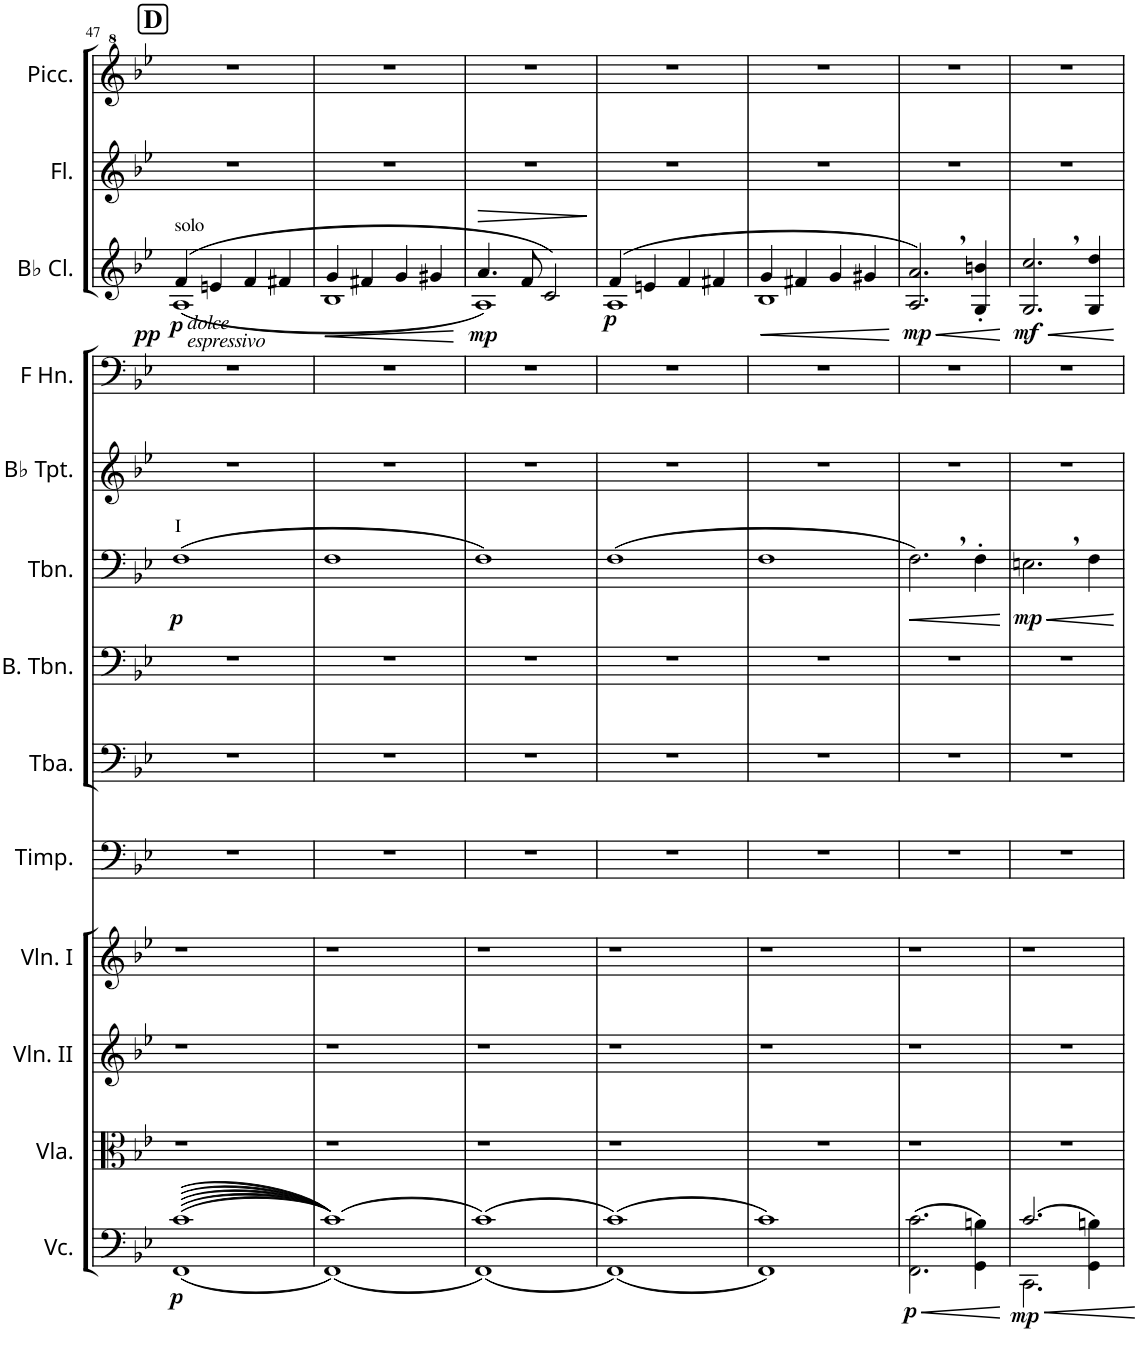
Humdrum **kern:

**kern	**dynam	**kern	**kern	**kern	**kern	**kern	**kern	**kern	**dynam	**kern	**kern	**kern	**dynam	**kern	**dynam	**kern	**kern
*part14	*part14	*part13	*part12	*part11	*part10	*part9	*part8	*part7	*part7	*part6	*part5	*part4	*part4	*part3	*part3	*part2	*part1
*staff14	*staff14	*staff13	*staff12	*staff11	*staff10	*staff9	*staff8	*staff7	*staff7	*staff6	*staff5	*staff4	*staff4	*staff3	*staff3	*staff2	*staff1
*I"Violoncello	*	*I"Viola	*I"Violin II	*I"Violin I	*I"Timpani	*I"Tuba	*I"Bass Trombone	*I"Trombone	*	*I"Bb Trumpet	*I"Horn in F	*I"Bassoon	*	*I"Bb Clarinet	*	*I"Flute	*I"Piccolo
*I'Vc.	*	*I'Vla.	*I'Vln. II	*I'Vln. I	*I'Timp.	*I'Tba.	*I'B. Tbn.	*I'Tbn.	*	*I'Bb Tpt.	*	*I'Bsn.	*	*I'Bb Cl.	*	*I'Fl.	*I'Picc.
!!LO:PB:g=z
*clefF4	*	*clefC3	*clefG2	*clefG2	*clefF4	*clefF4	*clefF4	*clefF4	*	*clefG2	*clefF4	*clefF4	*	*clefG2	*	*clefG2	*clefG^2
*	*	*	*	*	*	*	*	*	*	*ITrd1c2	*ITrd4c7	*	*	*ITrd1c2	*	*	*ITrd-7c-12
*k[b-e-]	*	*k[b-e-]	*k[b-e-]	*k[b-e-]	*k[b-e-]	*k[b-e-]	*k[b-e-]	*k[b-e-]	*	*k[b-e-]	*k[b-e-]	*k[b-e-]	*	*k[b-e-]	*	*k[b-e-]	*k[b-e-]
*M4/4	*	*M4/4	*M4/4	*M4/4	*M4/4	*M4/4	*M4/4	*M4/4	*	*M4/4	*M4/4	*M4/4	*	*M4/4	*	*M4/4	*M4/4
!!LO:REH:place=s1:a:B:cj:fs=14:t=D
=47	=47	=47	=47	=47	=47	=47	=47	=47	=47	=47	=47	=47	=47	=47	=47	=47	=47
*^	*	*	*	*	*	*	*	*	*	*	*	*	*	*^	*	*	*
!	!	!	!	!	!	!	!	!	!	!	!	!	!	!	!LO:TX:a:t=solo	!	!	!	!
!	!	!	!	!	!	!	!	!	!	!	!	!	!	!	!LO:TX:b:i:t=espressivo	!	!	!	!
!	!	!	!	!	!	!	!	!	!	!	!	!	!	!	!LO:TX:b:i:t=dolce	!	!	!	!
!	!	!	!	!	!	!	!	!	!LO:TX:a:t=I	!	!	!	!	!	!	!	!	!	!
!	!	!LO:DY:b	!	!	!	!	!	!	!	!LO:DY:b	!	!	!	!LO:DY:b	!	!	!LO:DY:b	!	!
!	!	!	!	!	!	!	!	!	!	!	!	!	!	!	!	!	!LO:DY:n=1:b	!	!
(((((1c	(1FF	p	1r	1r	1r	1r	1r	1r	(1F	p	1r	1r	(1FF	p	(4f/	(1A	p pp	1r	1r
.	.	.	.	.	.	.	.	.	.	.	.	.	.	.	4en/	.	.	.	.
.	.	.	.	.	.	.	.	.	.	.	.	.	.	.	4f/	.	.	.	.
.	.	.	.	.	.	.	.	.	.	.	.	.	.	.	4f#X/	.	.	.	.
=48	=48	=48	=48	=48	=48	=48	=48	=48	=48	=48	=48	=48	=48	=48	=48	=48	=48	=48	=48
!	!	!	!	!	!	!	!	!	!	!	!	!	!	!	!	!	!LO:HP:b	!	!
(1c)))))	(1FF)	.	1r	1r	1r	1r	1r	1r	1F	.	1r	1r	1FF	.	4g/	1B-	<	1r	1r
.	.	.	.	.	.	.	.	.	.	.	.	.	.	.	4f#X/	.	.	.	.
.	.	.	.	.	.	.	.	.	.	.	.	.	.	.	4g/	.	.	.	.
.	.	.	.	.	.	.	.	.	.	.	.	.	.	.	4g#X/	.	.	.	.
*v	*v	*	*	*	*	*	*	*	*	*	*	*	*	*	*v	*v	*	*	*
.	.	.	.	.	.	.	.	.	.	.	.	.	.	.	[	.	.
=49	=49	=49	=49	=49	=49	=49	=49	=49	=49	=49	=49	=49	=49	=49	=49	=49	=49
*^	*	*	*	*	*	*	*	*	*	*	*	*	*	*	*	*	*
!	!	!	!	!	!	!	!	!	!	!	!	!	!	!	!	!LO:HP:b	!	!
*	*	*	*	*	*	*	*	*	*	*	*	*	*	*	*^	*	*	*
!	!	!	!	!	!	!	!	!	!	!	!	!	!	!	!	!	!LO:DY:n=1:b	!	!
(1c)	(1FF)	.	1r	1r	1r	1r	1r	1r	1F)	.	1r	1r	1FF)	.	4.a/	1A)	> mp	1r	1r
.	.	.	.	.	.	.	.	.	.	.	.	.	.	.	8f/	.	.	.	.
.	.	.	.	.	.	.	.	.	.	.	.	.	.	.	2c/)	.	.	.	.
*v	*v	*	*	*	*	*	*	*	*	*	*	*	*	*	*v	*v	*	*	*
.	.	.	.	.	.	.	.	.	.	.	.	.	.	.	]	.	.
=50	=50	=50	=50	=50	=50	=50	=50	=50	=50	=50	=50	=50	=50	=50	=50	=50	=50
*^	*	*	*	*	*	*	*	*	*	*	*	*	*	*^	*	*	*
!	!	!	!	!	!	!	!	!	!	!	!	!	!	!LO:DY:b	!	!	!LO:DY:b	!	!
(1c)	(1FF)	.	1r	1r	1r	1r	1r	1r	(1F	.	1r	1r	(1FF	p	(4f/	1A	p	1r	1r
.	.	.	.	.	.	.	.	.	.	.	.	.	.	.	4en/	.	.	.	.
.	.	.	.	.	.	.	.	.	.	.	.	.	.	.	4f/	.	.	.	.
.	.	.	.	.	.	.	.	.	.	.	.	.	.	.	4f#X/	.	.	.	.
=51	=51	=51	=51	=51	=51	=51	=51	=51	=51	=51	=51	=51	=51	=51	=51	=51	=51	=51	=51
!	!	!	!	!	!	!	!	!	!	!	!	!	!	!	!	!	!LO:HP:b	!	!
1c)	1FF)	.	1r	1r	1r	1r	1r	1r	1F	.	1r	1r	1FF	.	4g/	1B-	<	1r	1r
.	.	.	.	.	.	.	.	.	.	.	.	.	.	.	4f#X/	.	.	.	.
.	.	.	.	.	.	.	.	.	.	.	.	.	.	.	4g/	.	.	.	.
.	.	.	.	.	.	.	.	.	.	.	.	.	.	.	4g#X/	.	.	.	.
*v	*v	*	*	*	*	*	*	*	*	*	*	*	*	*	*v	*v	*	*	*
.	.	.	.	.	.	.	.	.	.	.	.	.	.	.	[	.	.
=52	=52	=52	=52	=52	=52	=52	=52	=52	=52	=52	=52	=52	=52	=52	=52	=52	=52
!	!LO:HP:b	!	!	!	!	!	!	!	!LO:HP:b	!	!	!	!LO:HP:b	!	!LO:HP:b	!	!
!	!LO:DY:n=1:b	!	!	!	!	!	!	!	!	!	!	!	!	!	!LO:DY:n=1:b	!	!
(2.FF\ 2.c\	< p	1r	1r	1r	1r	1r	1r	2.F,\)	<	1r	1r	2.FF,)	<	2.A/, 2.a/,)	< mp	1r	1r
4GG\ 4Bn\)	.	.	.	.	.	.	.	4F'\	.	.	.	4F'	.	4G/' 4bn/'	.	.	.
.	.	.	.	.	.	.	.	.	[	.	.	.	[	.	[	.	.
=53	=53	=53	=53	=53	=53	=53	=53	=53	=53	=53	=53	=53	=53	=53	=53	=53	=53
*^	*	*	*	*	*	*	*	*	*	*	*	*	*	*	*	*	*
!	!	!LO:DY:b	!	!	!	!	!	!	!	!LO:HP:b	!	!	!	!LO:HP:b	!	!LO:HP:b	!	!
!	!	!	!	!	!	!	!	!	!	!LO:DY:n=1:b	!	!	!	!LO:DY:n=1:b	!	!LO:DY:n=1:b	!	!
(2.c/	2.CC\	mp	1r	1r	1r	1r	1r	1r	2.En,\	< mp	1r	1r	2.En,	< mf	2.G/, 2.cc/,	< mf	1r	1r
4GG\ 4Bn\)	4ryy	.	.	.	.	.	.	.	4F\	.	.	.	4F	.	4G/ 4dd/	.	.	.
*v	*v	*	*	*	*	*	*	*	*	*	*	*	*	*	*	*	*	*
.	[	.	.	.	.	.	.	.	[	.	.	.	[	.	[	.	.
=	=	=	=	=	=	=	=	=	=	=	=	=	=	=	=	=	=
*-	*-	*-	*-	*-	*-	*-	*-	*-	*-	*-	*-	*-	*-	*-	*-	*-	*-
